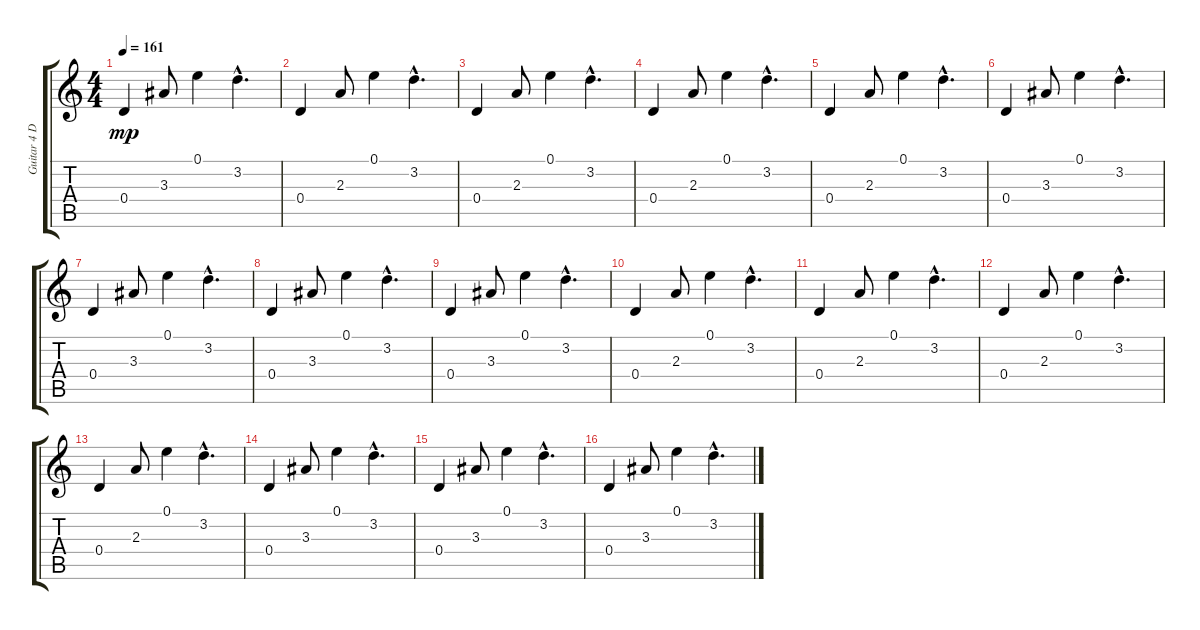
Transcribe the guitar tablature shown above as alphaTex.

\track ("Guitar 4 Drop D" "Guitar 4 D") {instrument acousticguitarsteel}
\staff {score tabs}
\tuning (E4 B3 G3 D3 A2 D2) {hide}
\ts (4 4)
\tempo 161
\clef g2
\ks c
0.4.4{dy mp} 3.3.8 0.1.4 3.2{hac}.4{d} |
0.4.4 2.3.8 0.1.4 3.2{hac}.4{d} |
0.4.4 2.3.8 0.1.4 3.2{hac}.4{d} |
0.4.4 2.3.8 0.1.4 3.2{hac}.4{d} |
0.4.4 2.3.8 0.1.4 3.2{hac}.4{d} |
0.4.4 3.3.8 0.1.4 3.2{hac}.4{d} |
0.4.4 3.3.8 0.1.4 3.2{hac}.4{d} |
0.4.4 3.3.8 0.1.4 3.2{hac}.4{d} |
0.4.4 3.3.8 0.1.4 3.2{hac}.4{d} |
0.4.4 2.3.8 0.1.4 3.2{hac}.4{d} |
0.4.4 2.3.8 0.1.4 3.2{hac}.4{d} |
0.4.4 2.3.8 0.1.4 3.2{hac}.4{d} |
0.4.4 2.3.8 0.1.4 3.2{hac}.4{d} |
0.4.4 3.3.8 0.1.4 3.2{hac}.4{d} |
0.4.4 3.3.8 0.1.4 3.2{hac}.4{d} |
0.4.4 3.3.8 0.1.4 3.2{hac}.4{d}
